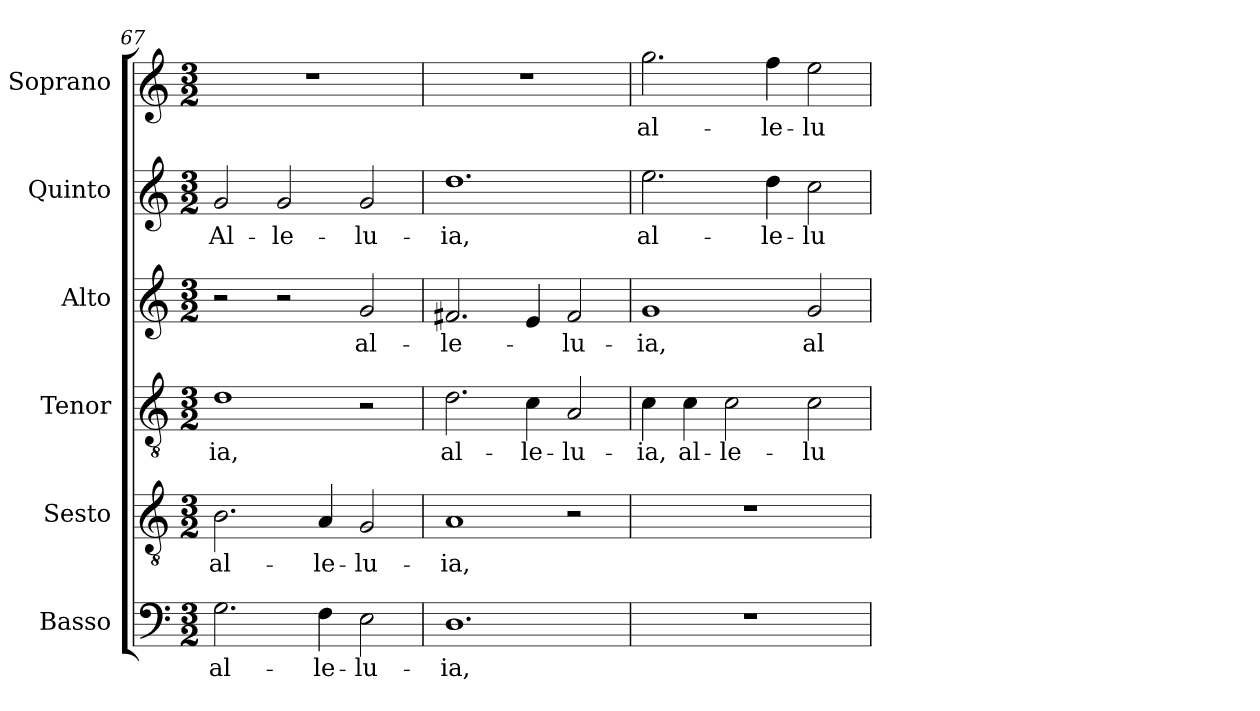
**kern	**text	**kern	**text	**kern	**text	**kern	**text	**kern	**text	**kern	**text
*part6	*part6	*part5	*part5	*part4	*part4	*part3	*part3	*part2	*part2	*part1	*part1
*staff6	*staff6	*staff5	*staff5	*staff4	*staff4	*staff3	*staff3	*staff2	*staff2	*staff1	*staff1
*I"Basso	*	*I"Sesto	*	*I"Tenor	*	*I"Alto	*	*I"Quinto	*	*I"Soprano	*
*I'B.	*	*I'Ss.	*	*I'T.	*	*I'A.	*	*I'Q.	*	*I'S.	*
*clefF4	*	*clefGv2	*	*clefGv2	*	*clefG2	*	*clefG2	*	*clefG2	*
*	*	*ITrd7c12	*	*ITrd7c12	*	*	*	*	*	*	*
*k[]	*	*k[]	*	*k[]	*	*k[]	*	*k[]	*	*k[]	*
*C:	*	*C:	*	*C:	*	*C:	*	*C:	*	*C:	*
*M3/2	*	*M3/2	*	*M3/2	*	*M3/2	*	*M3/2	*	*M3/2	*
=67	=67	=67	=67	=67	=67	=67	=67	=67	=67	=67	=67
!	!LO:LY:b:color=#000000	!	!	!	!	!	!	!	!	!	!
!	!	!	!LO:LY:b:color=#000000	!	!	!	!	!	!	!	!
!	!	!	!	!	!LO:LY:b:color=#000000	!	!	!	!	!	!
!	!	!	!	!	!	!	!	!	!LO:LY:b:color=#000000	!LO:N:vis=1	!
2.Gi\	al-	2.BBi\	al-	1Di	-ia,	2r	.	2gi/	Al-	1.r	.
!	!	!	!	!	!	!	!	!	!LO:LY:b:color=#000000	!	!
.	.	.	.	.	.	2r	.	2gi/	-le-	.	.
!	!LO:LY:b:color=#000000	!	!	!	!	!	!	!	!	!	!
!	!	!	!LO:LY:b:color=#000000	!	!	!	!	!	!	!	!
4Fi\	-le-	4AAi/	-le-	.	.	.	.	.	.	.	.
!	!LO:LY:b:color=#000000	!	!	!	!	!	!	!	!	!	!
!	!	!	!LO:LY:b:color=#000000	!	!	!	!	!	!	!	!
!	!	!	!	!	!	!	!LO:LY:b:color=#000000	!	!	!	!
!	!	!	!	!	!	!	!	!	!LO:LY:b:color=#000000	!	!
2Ei\	-lu-	2GGi/	-lu-	2r	.	2gi/	al-	2gi/	-lu-	.	.
=68	=68	=68	=68	=68	=68	=68	=68	=68	=68	=68	=68
!	!LO:LY:b:color=#000000	!	!	!	!	!	!	!	!	!	!
!	!	!	!LO:LY:b:color=#000000	!	!	!	!	!	!	!	!
!	!	!	!	!	!LO:LY:b:color=#000000	!	!	!	!	!	!
!	!	!	!	!	!	!	!LO:LY:b:color=#000000	!	!	!	!
!	!	!	!	!	!	!	!	!	!LO:LY:b:color=#000000	!LO:N:vis=1	!
1.Di	-ia,	1AAi	-ia,	2.Di\	al-	2.f#Xi/	-le-	1.ddi	-ia,	1.r	.
!	!	!	!	!	!LO:LY:b:color=#000000	!	!	!	!	!	!
.	.	.	.	4Ci\	-le-	4ei/	.	.	.	.	.
!	!	!	!	!	!LO:LY:b:color=#000000	!	!	!	!	!	!
!	!	!	!	!	!	!	!LO:LY:b:color=#000000	!	!	!	!
.	.	2r	.	2AAi/	-lu-	2f#i/	-lu-	.	.	.	.
=69	=69	=69	=69	=69	=69	=69	=69	=69	=69	=69	=69
!LO:N:vis=1	!	!LO:N:vis=1	!	!	!	!	!	!	!	!	!
!	!	!	!	!	!LO:LY:b:color=#000000	!	!	!	!	!	!
!	!	!	!	!	!	!	!LO:LY:b:color=#000000	!	!	!	!
!	!	!	!	!	!	!	!	!	!LO:LY:b:color=#000000	!	!
!	!	!	!	!	!	!	!	!	!	!	!LO:LY:b:color=#000000
1.r	.	1.r	.	4Ci\	-ia,	1gi	-ia,	2.eei\	al-	2.ggi\	al-
!	!	!	!	!	!LO:LY:b:color=#000000	!	!	!	!	!	!
.	.	.	.	4Ci\	al-	.	.	.	.	.	.
!	!	!	!	!	!LO:LY:b:color=#000000	!	!	!	!	!	!
.	.	.	.	2Ci\	-le-	.	.	.	.	.	.
!	!	!	!	!	!	!	!	!	!LO:LY:b:color=#000000	!	!
!	!	!	!	!	!	!	!	!	!	!	!LO:LY:b:color=#000000
.	.	.	.	.	.	.	.	4ddi\	-le-	4ffi\	-le-
!	!	!	!	!	!LO:LY:b:color=#000000	!	!	!	!	!	!
!	!	!	!	!	!	!	!LO:LY:b:color=#000000	!	!	!	!
!	!	!	!	!	!	!	!	!	!LO:LY:b:color=#000000	!	!
!	!	!	!	!	!	!	!	!	!	!	!LO:LY:b:color=#000000
.	.	.	.	2Ci\	-lu-	2gi/	al-	2cci\	-lu-	2eei\	-lu-
=	=	=	=	=	=	=	=	=	=	=	=
*-	*-	*-	*-	*-	*-	*-	*-	*-	*-	*-	*-
